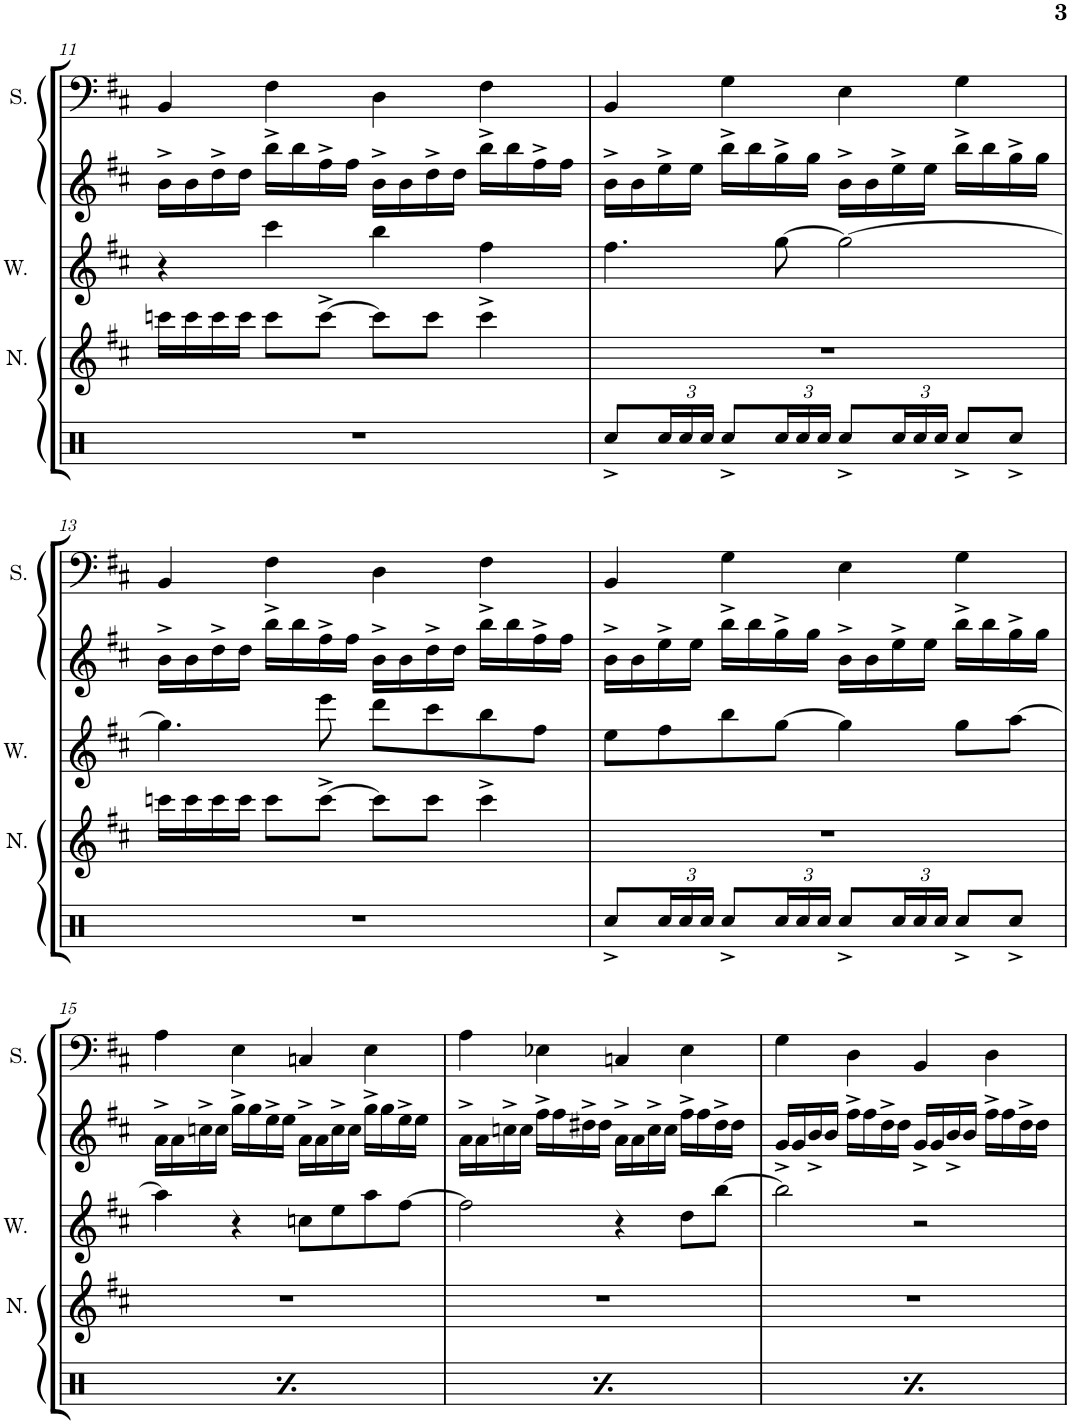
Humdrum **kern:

**kern	**kern	**kern	**kern	**kern
*part5	*part4	*part3	*part2	*part1
*staff5	*staff4	*staff3	*staff2	*staff1
*I"Drumset	*I"Noise	*I"Wave	*I"Square Synthesizer	*I"Square
*	*I'N.	*I'W.	*	*I'S.
!!LO:PB:g=z
*clefX	*clefG2	*clefG2	*clefG2	*clefF4
*	*Trd-7c-12	*	*	*
*k[]	*k[f#c#]	*k[f#c#]	*k[f#c#]	*k[f#c#]
*M4/4	*M4/4	*M4/4	*M4/4	*M4/4
*met(c)	*met(c)	*met(c)	*met(c)	*met(c)
=11	=11	=11	=11	=11
1r	16cccn\LL	4r	16b^\LL	4BB/
.	16ccc\	.	16b\	.
.	16ccc\	.	16dd^\	.
.	16ccc\JJ	.	16dd\JJ	.
.	8ccc\L	4ccc#\	16bb^\LL	4F#\
.	.	.	16bb\	.
.	[8ccc^\J	.	16ff#^\	.
.	.	.	16ff#\JJ	.
.	8ccc\L]	4bb\	16b^\LL	4D\
.	.	.	16b\	.
.	8ccc\J	.	16dd^\	.
.	.	.	16dd\JJ	.
.	4ccc^\	4ff#\	16bb^\LL	4F#\
.	.	.	16bb\	.
.	.	.	16ff#^\	.
.	.	.	16ff#\JJ	.
=12	=12	=12	=12	=12
8Rcc^/L	1r	4.ff#\	16b^\LL	4BB/
.	.	.	16b\	.
*Xbrackettup	*	*	*	*
24Rcc/L	.	.	16ee^\	.
24Rcc/	.	.	.	.
.	.	.	16ee\JJ	.
24Rcc/JJ	.	.	.	.
8Rcc^/L	.	.	16bb^\LL	4G\
.	.	.	16bb\	.
24Rcc/L	.	[8gg\	16gg^\	.
24Rcc/	.	.	.	.
.	.	.	16gg\JJ	.
24Rcc/JJ	.	.	.	.
8Rcc^/L	.	2gg\_	16b^\LL	4E\
.	.	.	16b\	.
24Rcc/L	.	.	16ee^\	.
24Rcc/	.	.	.	.
.	.	.	16ee\JJ	.
24Rcc/JJ	.	.	.	.
8Rcc^/L	.	.	16bb^\LL	4G\
.	.	.	16bb\	.
8Rcc^/J	.	.	16gg^\	.
.	.	.	16gg\JJ	.
!!LO:LB:g=z
=13	=13	=13	=13	=13
1r	16cccn\LL	4.gg\]	16b^\LL	4BB/
.	16ccc\	.	16b\	.
.	16ccc\	.	16dd^\	.
.	16ccc\JJ	.	16dd\JJ	.
.	8ccc\L	.	16bb^\LL	4F#\
.	.	.	16bb\	.
.	[8ccc^\J	8eee\	16ff#^\	.
.	.	.	16ff#\JJ	.
.	8ccc\L]	8ddd\L	16b^\LL	4D\
.	.	.	16b\	.
.	8ccc\J	8ccc#\	16dd^\	.
.	.	.	16dd\JJ	.
.	4ccc^\	8bb\	16bb^\LL	4F#\
.	.	.	16bb\	.
.	.	8ff#\J	16ff#^\	.
.	.	.	16ff#\JJ	.
=14	=14	=14	=14	=14
8Rcc^/L	1r	8ee\L	16b^\LL	4BB/
.	.	.	16b\	.
24Rcc/L	.	8ff#\	16ee^\	.
24Rcc/	.	.	.	.
.	.	.	16ee\JJ	.
24Rcc/JJ	.	.	.	.
8Rcc^/L	.	8bb\	16bb^\LL	4G\
.	.	.	16bb\	.
24Rcc/L	.	[8gg\J	16gg^\	.
24Rcc/	.	.	.	.
.	.	.	16gg\JJ	.
24Rcc/JJ	.	.	.	.
8Rcc^/L	.	4gg\]	16b^\LL	4E\
.	.	.	16b\	.
24Rcc/L	.	.	16ee^\	.
24Rcc/	.	.	.	.
.	.	.	16ee\JJ	.
24Rcc/JJ	.	.	.	.
8Rcc^/L	.	8gg\L	16bb^\LL	4G\
.	.	.	16bb\	.
8Rcc^/J	.	[8aa\J	16gg^\	.
.	.	.	16gg\JJ	.
!!LO:LB:g=z
=15	=15	=15	=15	=15
8Rcc^/L	1r	4aa\]	16a^\LL	4A\
.	.	.	16a\	.
24Rcc/L	.	.	16ccn^\	.
24Rcc/	.	.	.	.
.	.	.	16cc\JJ	.
24Rcc/JJ	.	.	.	.
8Rcc^/L	.	4r	16gg^\LL	4E\
.	.	.	16gg\	.
24Rcc/L	.	.	16ee^\	.
24Rcc/	.	.	.	.
.	.	.	16ee\JJ	.
24Rcc/JJ	.	.	.	.
8Rcc^/L	.	8ccn\L	16a^\LL	4Cn/
.	.	.	16a\	.
24Rcc/L	.	8ee\	16cc^\	.
24Rcc/	.	.	.	.
.	.	.	16cc\JJ	.
24Rcc/JJ	.	.	.	.
8Rcc^/L	.	8aa\	16gg^\LL	4E\
.	.	.	16gg\	.
8Rcc^/J	.	[8ff#\J	16ee^\	.
.	.	.	16ee\JJ	.
=16	=16	=16	=16	=16
8Rcc^/L	1r	2ff#\]	16a^\LL	4A\
.	.	.	16a\	.
24Rcc/L	.	.	16ccn^\	.
24Rcc/	.	.	.	.
.	.	.	16cc\JJ	.
24Rcc/JJ	.	.	.	.
8Rcc^/L	.	.	16ff#^\LL	4E-X\
.	.	.	16ff#\	.
24Rcc/L	.	.	16dd#X^\	.
24Rcc/	.	.	.	.
.	.	.	16dd#\JJ	.
24Rcc/JJ	.	.	.	.
8Rcc^/L	.	4r	16a^\LL	4Cn/
.	.	.	16a\	.
24Rcc/L	.	.	16cc^\	.
24Rcc/	.	.	.	.
.	.	.	16cc\JJ	.
24Rcc/JJ	.	.	.	.
8Rcc^/L	.	8dd\L	16ff#^\LL	4E-\
.	.	.	16ff#\	.
8Rcc^/J	.	[8bb\J	16dd#^\	.
.	.	.	16dd#\JJ	.
=17	=17	=17	=17	=17
8Rcc^/L	1r	2bb\]	16g^/LL	4G\
.	.	.	16g/	.
24Rcc/L	.	.	16b^/	.
24Rcc/	.	.	.	.
.	.	.	16b/JJ	.
24Rcc/JJ	.	.	.	.
8Rcc^/L	.	.	16ff#^\LL	4D\
.	.	.	16ff#\	.
24Rcc/L	.	.	16dd^\	.
24Rcc/	.	.	.	.
.	.	.	16dd\JJ	.
24Rcc/JJ	.	.	.	.
8Rcc^/L	.	2r	16g^/LL	4BB/
.	.	.	16g/	.
24Rcc/L	.	.	16b^/	.
24Rcc/	.	.	.	.
.	.	.	16b/JJ	.
24Rcc/JJ	.	.	.	.
8Rcc^/L	.	.	16ff#^\LL	4D\
.	.	.	16ff#\	.
8Rcc^/J	.	.	16dd^\	.
.	.	.	16dd\JJ	.
=	=	=	=	=
*-	*-	*-	*-	*-
